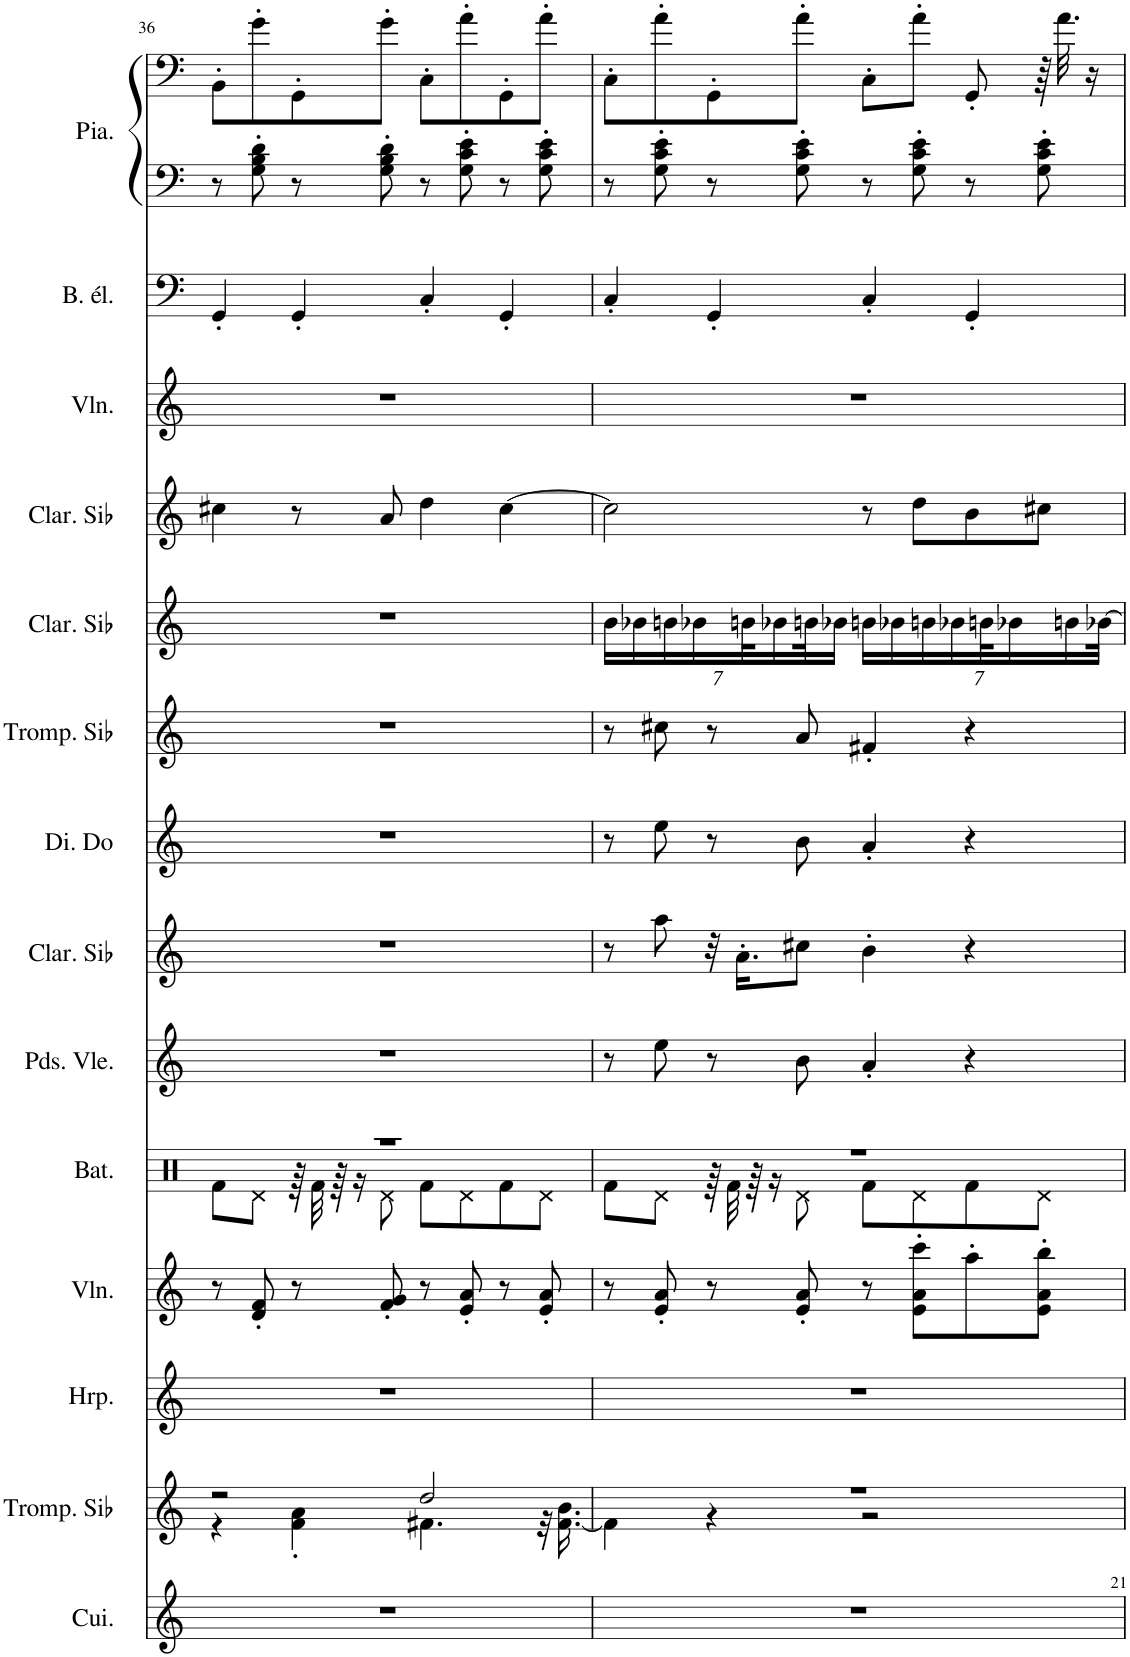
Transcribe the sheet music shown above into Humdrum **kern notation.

**kern	**kern	**kern	**kern	**kern	**kern	**kern	**kern	**kern	**kern	**kern	**kern	**kern	**kern	**kern
*part14	*part13	*part12	*part11	*part10	*part9	*part8	*part7	*part6	*part5	*part4	*part3	*part2	*part1	*part1
*staff15	*staff14	*staff13	*staff12	*staff11	*staff10	*staff9	*staff8	*staff7	*staff6	*staff5	*staff4	*staff3	*staff2	*staff1
*I"Cuivres, Brass Section	*I"Trompette en Sib, Muted Trumpet	*I"Harpe, Orchestral Harp	*I"Violon, Pizzicato Strings	*I"Batterie, Drums	*I"Pardessus de viole, Violin	*I"Clarinette en Sib, Clarinet Pipe	*I"Dizi en Do, Piccolo	*I"Trompette en Sib, Trumpet	*I"Clarinette en Sib, Clarinet Pipe	*I"Clarinette en Sib, Clarinet Pipe	*I"Violon, Tremolo Strings	*I"Basse électrique, Electric Bass (finger)	*I"Piano, Bright Acoustic Piano	*
*I'Cui.	*I'Tromp. Sib	*I'Hrp.	*I'Vln.	*I'Bat.	*I'Pds. Vle.	*I'Clar. Sib	*I'Di. Do	*I'Tromp. Sib	*I'Clar. Sib	*I'Clar. Sib	*I'Vln.	*I'B. él.	*I'Pia.	*
!!LO:PB:g=z
*clefG2	*clefG2	*clefG2	*clefG2	*clefX	*clefG2	*clefG2	*clefG2	*clefG2	*clefG2	*clefG2	*clefG2	*clefF4	*clefF4	*clefF4
*	*Trd1c2	*	*	*	*	*Trd1c2	*Trd-7c-12	*Trd1c2	*Trd1c2	*Trd1c2	*	*Trd7c12	*	*
*k[]	*k[]	*k[]	*k[]	*k[]	*k[]	*k[]	*k[]	*k[]	*k[]	*k[]	*k[]	*k[]	*k[]	*k[]
*M4/4	*M4/4	*M4/4	*M4/4	*M4/4	*M4/4	*M4/4	*M4/4	*M4/4	*M4/4	*M4/4	*M4/4	*M4/4	*M4/4	*M4/4
=36	=36	=36	=36	=36	=36	=36	=36	=36	=36	=36	=36	=36	=36	=36
*	*^	*	*	*^	*	*	*	*	*	*	*	*	*	*
1r	2r	4r	1r	8r	1r	8Rf\L	1r	1r	1r	1r	1r	4cc#X\	1r	4GG'/	8r	8BB'\L
.	.	.	.	8d/' 8f/'	.	8Rd\J	.	.	.	.	.	.	.	.	8G\' 8B\' 8d\'	8g'\
.	.	4f\' 4a\'	.	8r	.	64r	.	.	.	.	.	8r	.	4GG'/	8r	8GG'\
.	.	.	.	.	.	32Rf\	.	.	.	.	.	.	.	.	.	.
.	.	.	.	.	.	64r	.	.	.	.	.	.	.	.	.	.
.	.	.	.	.	.	16r	.	.	.	.	.	.	.	.	.	.
.	.	.	.	8f/' 8g/'	.	8Rd\	.	.	.	.	.	8a/	.	.	8G\' 8B\' 8d\'	8g'\J
.	2dd/	4.f#X\	.	8r	.	8Rf\L	.	.	.	.	.	4dd\	.	4C'/	8r	8C'\L
.	.	.	.	8e/' 8a/'	.	8Rd\	.	.	.	.	.	.	.	.	8G\' 8c\' 8e\'	8a'\
.	.	.	.	8r	.	8Rf\	.	.	.	.	.	[4cc#\	.	4GG'/	8r	8GG'\
.	.	32r	.	8e/' 8a/'	.	8Rd\J	.	.	.	.	.	.	.	.	8G\' 8c\' 8e\'	8a'\J
.	.	[16.f#\ 16.b\	.	.	.	.	.	.	.	.	.	.	.	.	.	.
=37	=37	=37	=37	=37	=37	=37	=37	=37	=37	=37	=37	=37	=37	=37	=37	=37
*	*	*	*	*	*	*	*	*	*	*	*Xbrackettup	*	*	*	*	*
1r	1r	4f#\]	1r	8r	1r	8Rf\L	8r	8r	8r	8r	14b\LL	2cc#\]	1r	4C'/	8r	8C'\L
.	.	.	.	.	.	.	.	.	.	.	14b-X\	.	.	.	.	.
.	.	.	.	8e/' 8a/'	.	8Rd\J	8ee\	8aa\	8ee\	8cc#X\	.	.	.	.	8G\' 8c\' 8e\'	8a'\
.	.	.	.	.	.	.	.	.	.	.	14bn\	.	.	.	.	.
.	.	.	.	.	.	.	.	.	.	.	14b-X\	.	.	.	.	.
.	.	4r	.	8r	.	64r	8r	32r	8r	8r	.	.	.	4GG'/	8r	8GG'\
.	.	.	.	.	.	32Rf\	.	.	.	.	.	.	.	.	.	.
.	.	.	.	.	.	.	.	16.a'\KL	.	.	.	.	.	.	.	.
.	.	.	.	.	.	.	.	.	.	.	1920ryy	.	.	.	.	.
.	.	.	.	.	.	.	.	.	.	.	28bn\K	.	.	.	.	.
.	.	.	.	.	.	64r	.	.	.	.	.	.	.	.	.	.
.	.	.	.	.	.	16r	.	.	.	.	.	.	.	.	.	.
.	.	.	.	.	.	.	.	.	.	.	14b-X\	.	.	.	.	.
.	.	.	.	8e/' 8a/'	.	8Rd\	8b\	8cc#X\J	8b\	8a/	.	.	.	.	8G\' 8c\' 8e\'	8a'\J
.	.	.	.	.	.	.	.	.	.	.	28bn\K	.	.	.	.	.
.	.	.	.	.	.	.	.	.	.	.	14b-X\JJ	.	.	.	.	.
.	.	2r	.	8r	.	8Rf\L	4a'/	4b'\	4a'/	4f#X'/	.	8r	.	4C'/	8r	8C'\L
.	.	.	.	.	.	.	.	.	.	.	14bn\LL	.	.	.	.	.
.	.	.	.	.	.	.	.	.	.	.	14b-X\	.	.	.	.	.
.	.	.	.	8e\' 8a\' 8ccc\'L	.	8Rd\	.	.	.	.	.	8dd\L	.	.	8G\' 8c\' 8e\'	8a'\J
.	.	.	.	.	.	.	.	.	.	.	14bn\	.	.	.	.	.
.	.	.	.	.	.	.	.	.	.	.	14b-X\	.	.	.	.	.
.	.	.	.	8aa'\	.	8Rf\	4r	4r	4r	4r	.	8b\	.	4GG'/	8r	8GG'/
.	.	.	.	.	.	.	.	.	.	.	28bn\K	.	.	.	.	.
.	.	.	.	.	.	.	.	.	.	.	14b-X\	.	.	.	.	.
.	.	.	.	8e\' 8a\' 8bb\'J	.	8Rd\J	.	.	.	.	.	8cc#X\J	.	.	8G\' 8c\' 8e\'	64r
.	.	.	.	.	.	.	.	.	.	.	.	.	.	.	.	32.a\
.	.	.	.	.	.	.	.	.	.	.	14bn\	.	.	.	.	.
.	.	.	.	.	.	.	.	.	.	.	.	.	.	.	.	16r
.	.	.	.	.	.	.	.	.	.	.	[28b-X\JJk	.	.	.	.	.
1920ryy	1920ryy	1920ryy	1920ryy	1920ryy	1920ryy	1920ryy	1920ryy	1920ryy	1920ryy	1920ryy	.	1920ryy	1920ryy	1920ryy	1920ryy	1920ryy
*	*v	*v	*	*	*v	*v	*	*	*	*	*	*	*	*	*	*
=	=	=	=	=	=	=	=	=	=	=	=	=	=	=
*-	*-	*-	*-	*-	*-	*-	*-	*-	*-	*-	*-	*-	*-	*-
